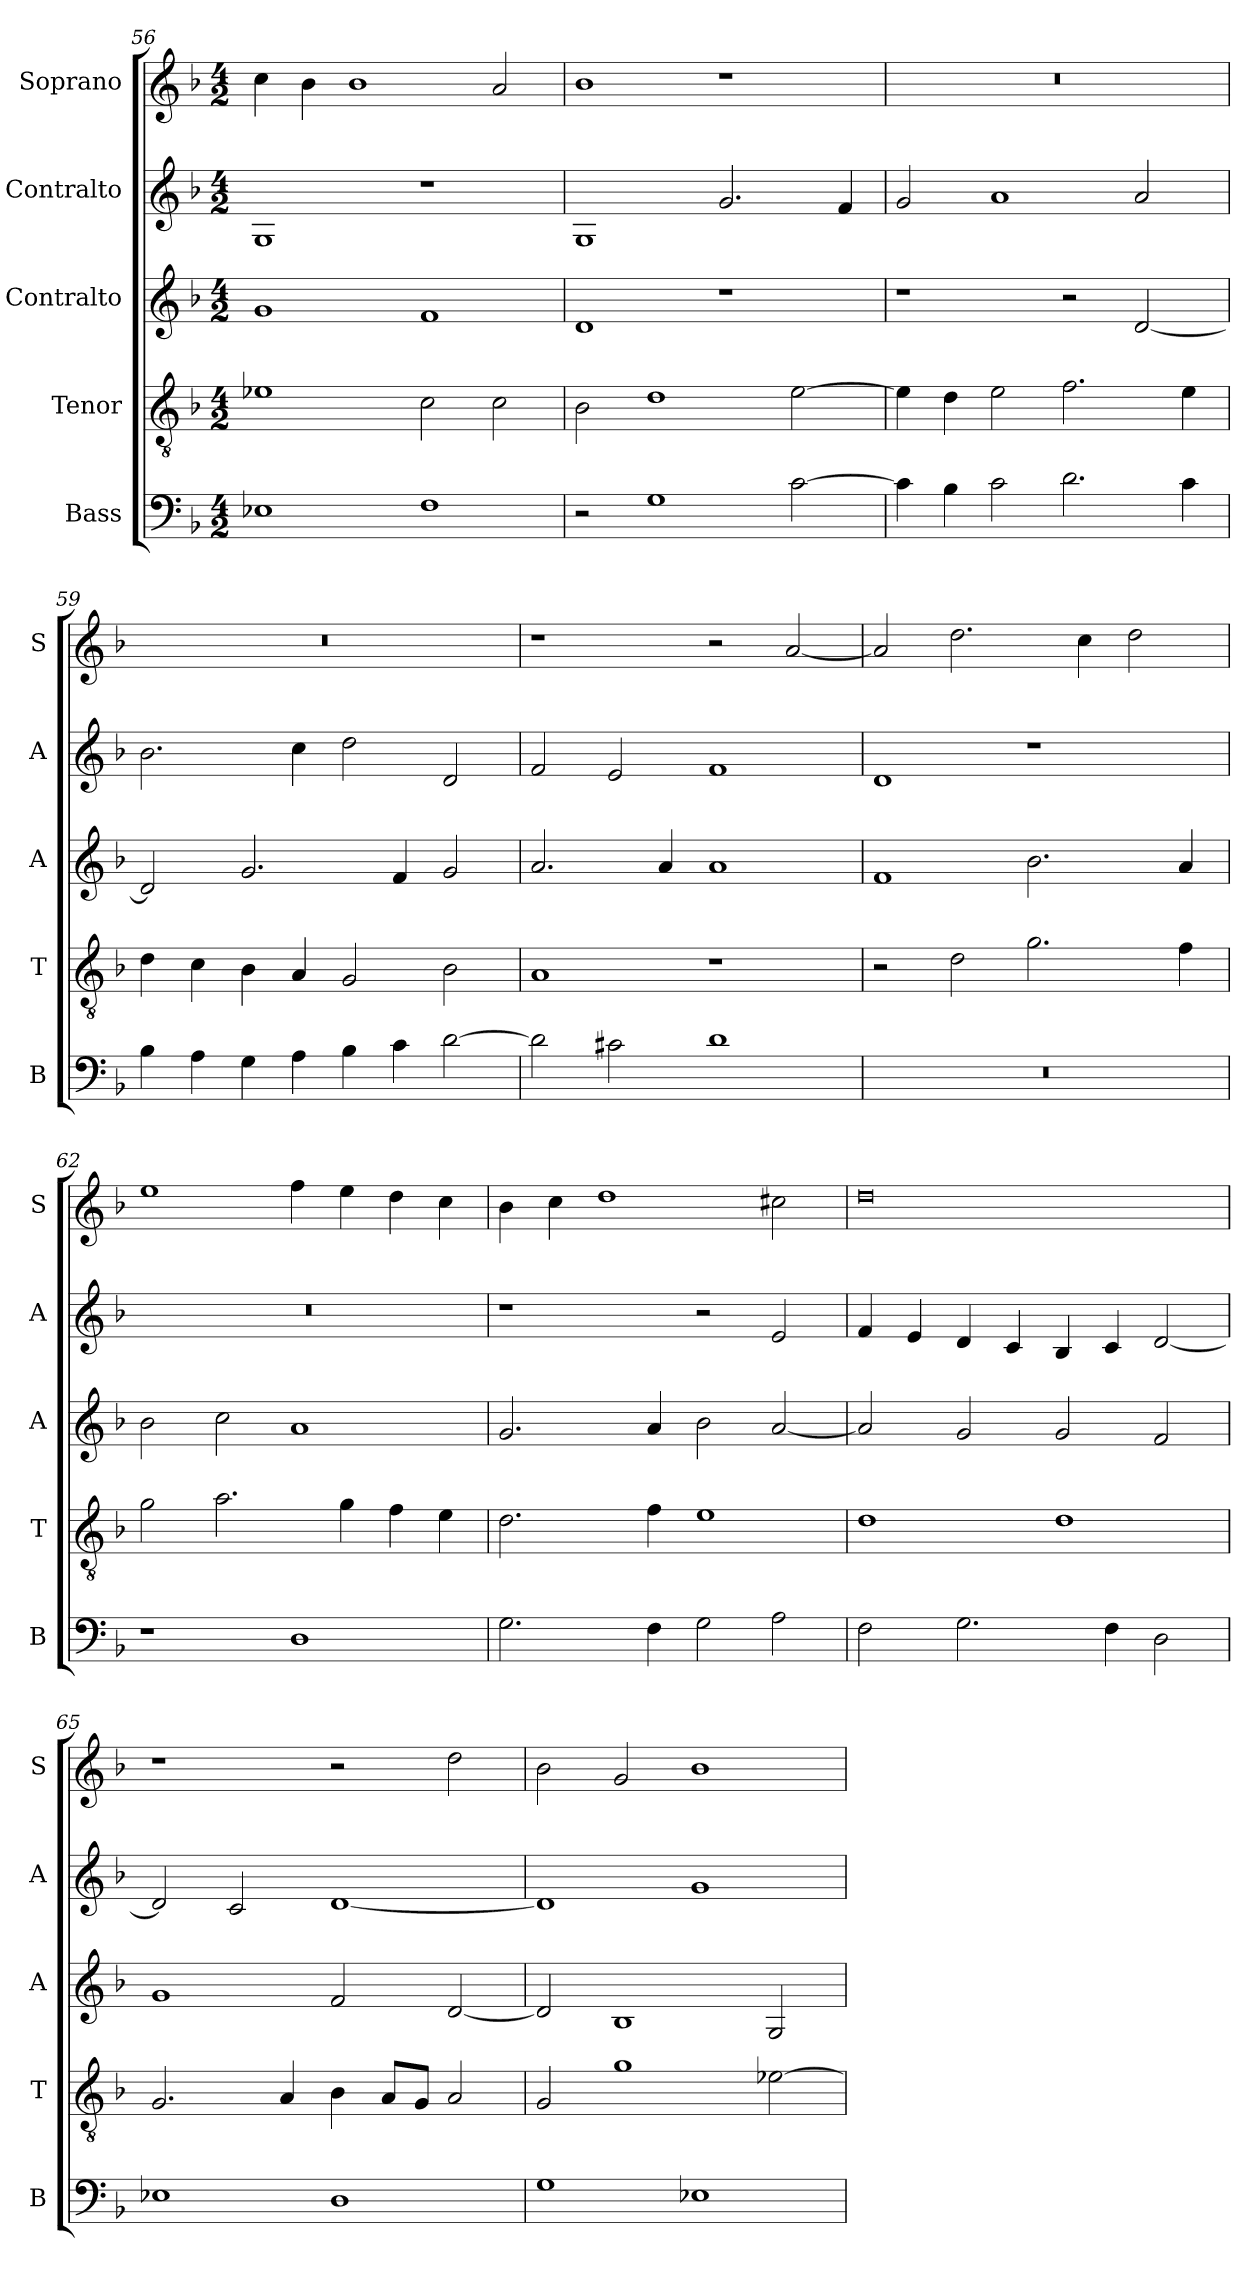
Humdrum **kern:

**kern	**kern	**kern	**kern	**kern
*part5	*part4	*part3	*part2	*part1
*staff5	*staff4	*staff3	*staff2	*staff1
*I"Bass	*I"Tenor	*I"Contralto	*I"Contralto	*I"Soprano
*I'B	*I'T	*I'A	*I'A	*I'S
*clefF4	*clefGv2	*clefG2	*clefG2	*clefG2
*k[b-]	*k[b-]	*k[b-]	*k[b-]	*k[b-]
*G:dor	*G:dor	*G:dor	*G:dor	*G:dor
*M4/2	*M4/2	*M4/2	*M4/2	*M4/2
=56	=56	=56	=56	=56
1E-X	1e-X	1g	1G	4cc
.	.	.	.	4b-
.	.	.	.	1b-
1F	2c	1f	1r	.
.	2c	.	.	2a
=57	=57	=57	=57	=57
2r	2B-	1d	1G	1b-
1G	1d	.	.	.
.	.	1r	2.g	1r
[2c	[2e	.	.	.
.	.	.	4f	.
=58	=58	=58	=58	=58
4c]	4e]	1r	2g	0r
4B-	4d	.	.	.
2c	2e	.	1a	.
2.d	2.f	2r	.	.
.	.	[2d	2a	.
4c	4e	.	.	.
=59	=59	=59	=59	=59
4B-	4d	2d]	2.b-	0r
4A	4c	.	.	.
4G	4B-	2.g	.	.
4A	4A	.	4cc	.
4B-	2G	.	2dd	.
4c	.	4f	.	.
[2d	2B-	2g	2d	.
=60	=60	=60	=60	=60
2d]	1A	2.a	2f	1r
2c#X	.	.	2e	.
.	.	4a	.	.
1d	1r	1a	1f	2r
.	.	.	.	[2a
=61	=61	=61	=61	=61
0r	2r	1f	1d	2a]
.	2d	.	.	2.dd
.	2.g	2.b-	1r	.
.	.	.	.	4cc
.	.	.	.	2dd
.	4f	4a	.	.
=62	=62	=62	=62	=62
1r	2g	2b-	0r	1ee
.	2.a	2cc	.	.
1D	.	1a	.	4ff
.	4g	.	.	4ee
.	4f	.	.	4dd
.	4e	.	.	4cc
=63	=63	=63	=63	=63
2.G	2.d	2.g	1r	4b-
.	.	.	.	4cc
.	.	.	.	1dd
4F	4f	4a	.	.
2G	1e	2b-	2r	.
2A	.	[2a	2e	2cc#X
=64	=64	=64	=64	=64
2F	1d	2a]	4f	0dd
.	.	.	4e	.
2.G	.	2g	4d	.
.	.	.	4c	.
.	1d	2g	4B-	.
4F	.	.	4c	.
2D	.	2f	[2d	.
=65	=65	=65	=65	=65
1E-X	2.G	1g	2d]	1r
.	.	.	2c	.
.	4A	.	.	.
1D	4B-	2f	[1d	2r
.	8A/L	.	.	.
.	8G/J	.	.	.
.	2A	[2d	.	2dd
=66	=66	=66	=66	=66
1G	2G	2d]	1d]	2b-
.	1g	1B-	.	2g
1E-X	.	.	1g	1b-
.	[2e-X	2G	.	.
=	=	=	=	=
*-	*-	*-	*-	*-
